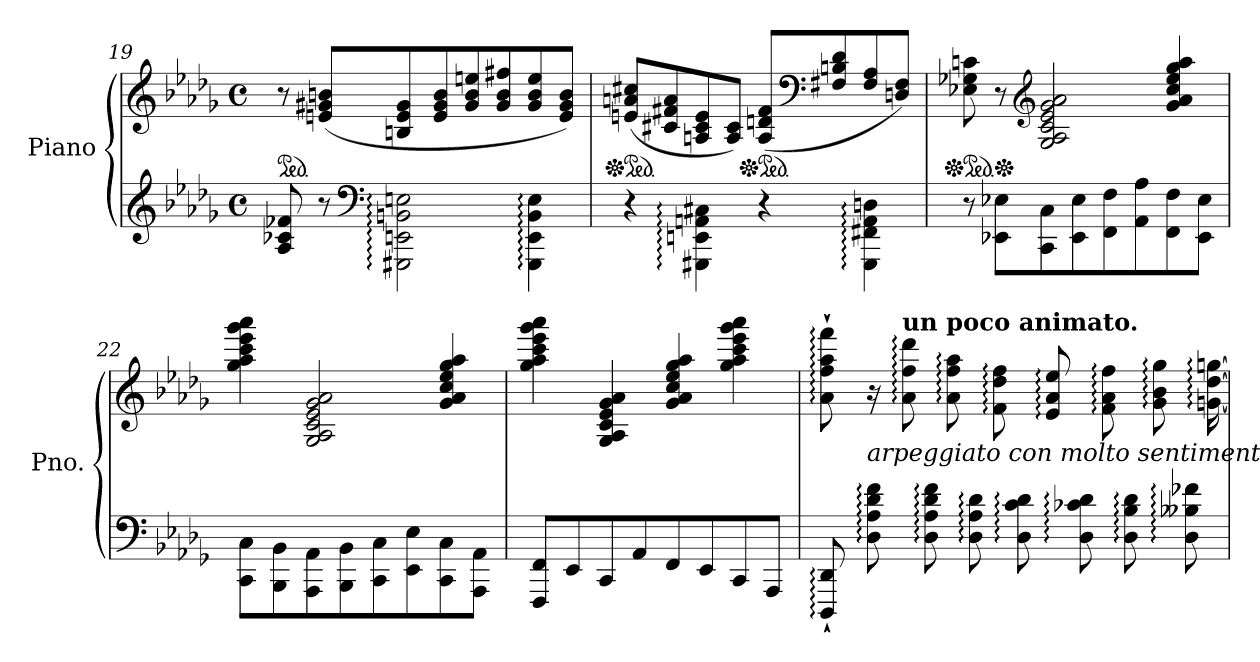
**kern	**kern	**dynam
*part1	*part1	*part1
*staff2	*staff1	*staff1/2
*I"Piano	*	*
*I'Pno.	*	*
!!LO:LB:g=z
*clefG2	*clefG2	*
*k[b-e-a-d-g-]	*k[b-e-a-d-g-]	*
*M4/4	*M4/4	*
*met(c)	*met(c)	*
*	*ped	*
=19	=19	=19
8A-/ 8c-X/ 8f-X/	8r	.
8r	(<8en/ 8g#X/ 8bn/L	.
*clefF4	*	*
2GGG#X\: 2EEn\: 2BBn\: 2En\:	8Bn/ 8e/ 8g#/	.
.	8e/ 8g#/ 8b/	.
.	8g#/ 8b/ 8een/	.
.	8g#/ 8b/ 8ff#X/	.
4GGG#\: 4EE\: 4BB\: 4E\:	8g#/ 8b/ 8ee/	.
.	8e/ 8g#/ 8b/J)	.
=20	=20	=20
*	*Xped	*
*	*ped	*
4r	(<8en/ 8an/ 8cc#X/L	.
.	8c#X/ 8f#X/ 8a/	.
4GGG#X\: 4EEn\: 4AAn\: 4C#X\:	8An/ 8c#/ 8e/	.
.	8A/ 8c#/J)	.
*	*Xped	*
*	*ped	*
4r	(<8A/ 8dn/ 8f#/L	.
*	*clefF4	*
.	8F#X/ 8Bn/ 8d/	.
4GGG#\: 4FF#X\: 4AA\: 4Dn\:	8F#/ 8A/	.
.	8Dn/ 8F#/J)	.
=21	=21	=21
*	*Xped	*
*	*ped	*
8r	8E-X\ 8G-X\ 8cn\	.
*	*Xped	*
8EE-X\ 8E-X\L	8r	.
*	*clefG2	*
8CC\ 8C\	2G-/ 2A-/ 2c/ 2e-/ 2g-/ 2a-/	.
8EE-\ 8E-\	.	.
8FF\ 8F\	.	.
8AA-\ 8A-\	.	.
8FF\ 8F\	4g-/ 4a-/ 4cc/ 4ee-/ 4gg-/ 4aa-/	.
8EE-\ 8E-\J	.	.
!!LO:LB:g=z
=22	=22	=22
8CC\ 8C\L	4gg-\ 4aa-\ 4ccc\ 4eee-\ 4ggg-\ 4aaa-\	.
8BBB-\ 8BB-\	.	.
8AAA-\ 8AA-\	2G-/ 2A-/ 2c/ 2e-/ 2g-/ 2a-/	.
8BBB-\ 8BB-\	.	.
8CC\ 8C\	.	.
8EE-\ 8E-\	.	.
8CC\ 8C\	4g-/ 4a-/ 4cc/ 4ee-/ 4gg-/ 4aa-/	.
8AAA-\ 8AA-\J	.	.
!!LO:LB:g=z
=23	=23	=23
8FFF/ 8FF/L	4gg-\ 4aa-\ 4ccc\ 4eee-\ 4ggg-\ 4aaa-\	.
8EE-/	.	.
8CC/	4G-/ 4A-/ 4c/ 4e-/ 4g-/ 4a-/	.
8AA-/	.	.
8FF/	4g-/ 4a-/ 4cc/ 4ee-/ 4gg-/ 4aa-/	.
8EE-/	.	.
8CC/	4gg-\ 4aa-\ 4ccc\ 4eee-\ 4ggg-\ 4aaa-\	.
8AAA-/J	.	.
=24	=24	=24
!	!	!LO:DY:b
!	!	!LO:DY:n=1:b
8DDD-/:` 8DD-/:`	8a-\:` 8ff\:` 8aa-\:` 8fff\:`	f other-dynamics
!LO:TX:a:i:t=arpeggiato con molto sentimento.	!	!
8D-\: 8A-\: 8d-\: 8f\:	16r	.
!	!LO:TX:a:B:t=un poco animato.	!
.	8a-\: 8ff\: 8ddd-\:	.
8D-\: 8A-\: 8d-\: 8f\:	.	.
.	8a-\: 8ff\: 8aa-\:	.
8D-\: 8A-\: 8d-\:	.	.
.	8f\: 8dd-\: 8ff\:	.
8D-\: 8c\: 8d-\:	.	.
.	8e-/: 8a-/: 8ee-/:	.
8D-\: 8c-X\: 8d-\:	.	.
.	8f\: 8a-\: 8ff\:	.
8D-\: 8B-\: 8d-\:	.	.
.	8g-\: 8b-\: 8gg-\:	.
8D-\: 8B--X\: 8f-X\:	.	.
.	[16gn\: [16dd-\: [16ggn\:	.
=	=	=
*-	*-	*-
